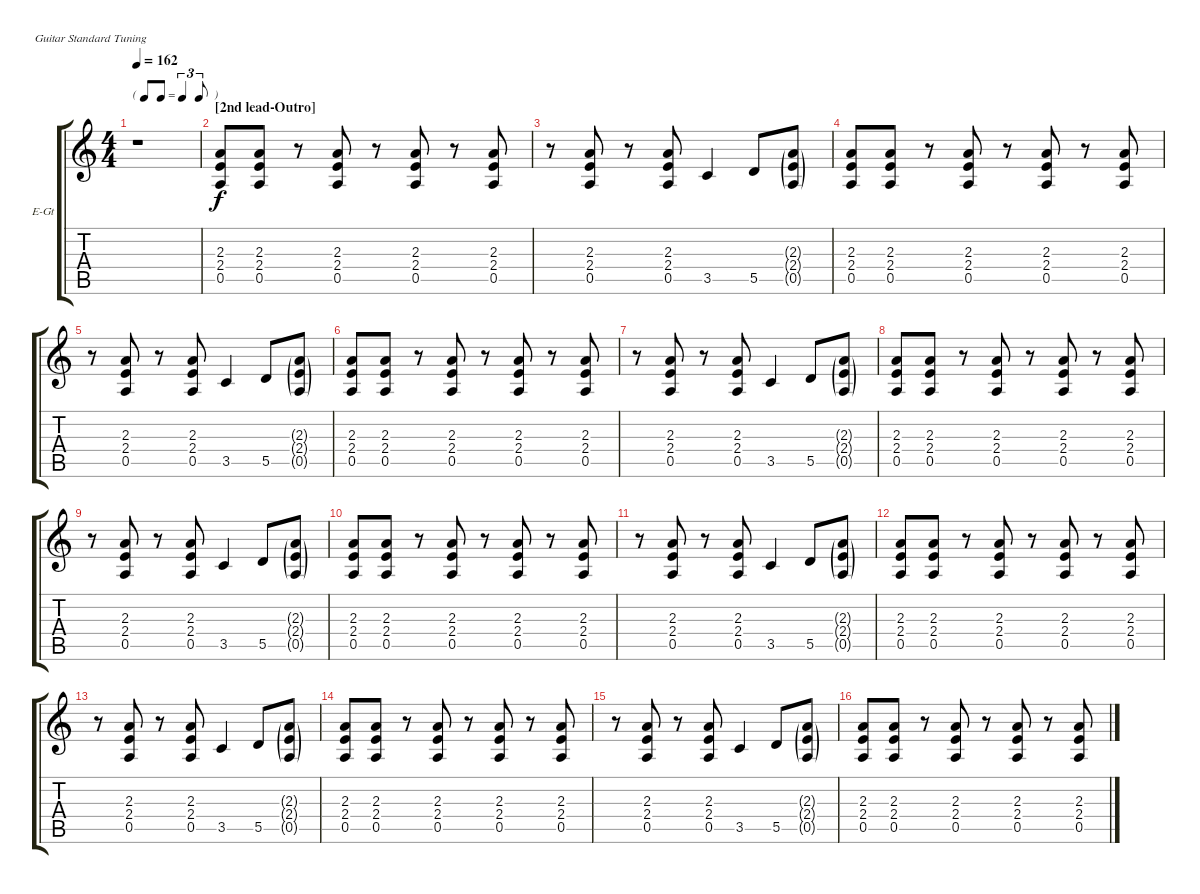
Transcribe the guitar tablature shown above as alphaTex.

\bracketExtendMode groupsimilarinstruments
\firstSystemTrackNameOrientation horizontal
\otherSystemsTrackNameOrientation horizontal
\track ("Rhythm Guitar (Overdrive)" "E-Gt") {instrument distortionguitar}
\staff {score tabs}
\tuning (E4 B3 G3 D3 A2 E2)
\ts (4 4)
\tf triplet8th
\tempo 162
\clef g2
\ks c
r.1{dy mp} |
\section ("" "[2nd lead-Outro]")
(2.3 2.4 0.5).8{dy f} (2.3 2.4 0.5).8 r.8 (2.3 2.4 0.5).8 r.8 (2.3 2.4 0.5).8 r.8 (2.3 2.4 0.5).8 |
r.8 (2.3 2.4 0.5).8 r.8 (2.3 2.4 0.5).8 3.5.4 5.5.8 (2.3{g} 2.4{g} 0.5{g}).8 |
(2.3 2.4 0.5).8 (2.3 2.4 0.5).8 r.8 (2.3 2.4 0.5).8 r.8 (2.3 2.4 0.5).8 r.8 (2.3 2.4 0.5).8 |
r.8 (2.3 2.4 0.5).8 r.8 (2.3 2.4 0.5).8 3.5.4 5.5.8 (2.3{g} 2.4{g} 0.5{g}).8 |
(2.3 2.4 0.5).8 (2.3 2.4 0.5).8 r.8 (2.3 2.4 0.5).8 r.8 (2.3 2.4 0.5).8 r.8 (2.3 2.4 0.5).8 |
r.8 (2.3 2.4 0.5).8 r.8 (2.3 2.4 0.5).8 3.5.4 5.5.8 (2.3{g} 2.4{g} 0.5{g}).8 |
(2.3 2.4 0.5).8 (2.3 2.4 0.5).8 r.8 (2.3 2.4 0.5).8 r.8 (2.3 2.4 0.5).8 r.8 (2.3 2.4 0.5).8 |
r.8 (2.3 2.4 0.5).8 r.8 (2.3 2.4 0.5).8 3.5.4 5.5.8 (2.3{g} 2.4{g} 0.5{g}).8 |
(2.3 2.4 0.5).8 (2.3 2.4 0.5).8 r.8 (2.3 2.4 0.5).8 r.8 (2.3 2.4 0.5).8 r.8 (2.3 2.4 0.5).8 |
r.8 (2.3 2.4 0.5).8 r.8 (2.3 2.4 0.5).8 3.5.4 5.5.8 (2.3{g} 2.4{g} 0.5{g}).8 |
(2.3 2.4 0.5).8 (2.3 2.4 0.5).8 r.8 (2.3 2.4 0.5).8 r.8 (2.3 2.4 0.5).8 r.8 (2.3 2.4 0.5).8 |
r.8 (2.3 2.4 0.5).8 r.8 (2.3 2.4 0.5).8 3.5.4 5.5.8 (2.3{g} 2.4{g} 0.5{g}).8 |
(2.3 2.4 0.5).8 (2.3 2.4 0.5).8 r.8 (2.3 2.4 0.5).8 r.8 (2.3 2.4 0.5).8 r.8 (2.3 2.4 0.5).8 |
r.8 (2.3 2.4 0.5).8 r.8 (2.3 2.4 0.5).8 3.5.4 5.5.8 (2.3{g} 2.4{g} 0.5{g}).8 |
(2.3 2.4 0.5).8 (2.3 2.4 0.5).8 r.8 (2.3 2.4 0.5).8 r.8 (2.3 2.4 0.5).8 r.8 (2.3 2.4 0.5).8
